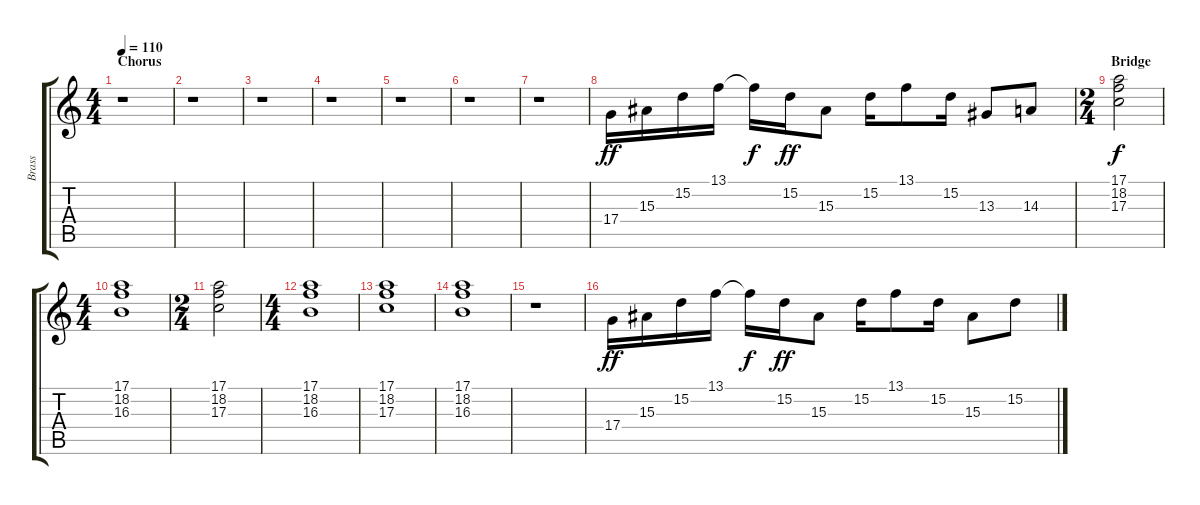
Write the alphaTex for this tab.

\track ("Brass" "Brass") {instrument brasssection}
\staff {score tabs}
\tuning (E4 B3 G3 D3 A2 E2) {hide}
\ts (4 4)
\section ("" "Chorus")
\tempo 110
\clef g2
\ks c
r.1{dy ff} |
r.1 |
r.1 |
r.1 |
r.1 |
r.1 |
r.1 |
17.4.16{volume 15 instrument brasssection} 15.3.16 15.2.16 13.1.16 13.1{t}.16{dy f} 15.2.16{dy ff} 15.3.8 15.2.16 13.1.8 15.2.16 13.3.8 14.3.8 |
\ts (2 4)
\section ("" "Bridge")
(17.1 18.2 17.3).2{dy f} |
\ts (4 4)
(17.1 18.2 16.3).1 |
\ts (2 4)
(17.1 18.2 17.3).2 |
\ts (4 4)
(17.1 18.2 16.3).1 |
(17.1 18.2 17.3).1 |
(17.1 18.2 16.3).1 |
r.1 |
17.4.16{dy ff volume 15 instrument brasssection} 15.3.16 15.2.16 13.1.16 13.1{t}.16{dy f} 15.2.16{dy ff} 15.3.8 15.2.16 13.1.8 15.2.16 15.3.8 15.2.8
